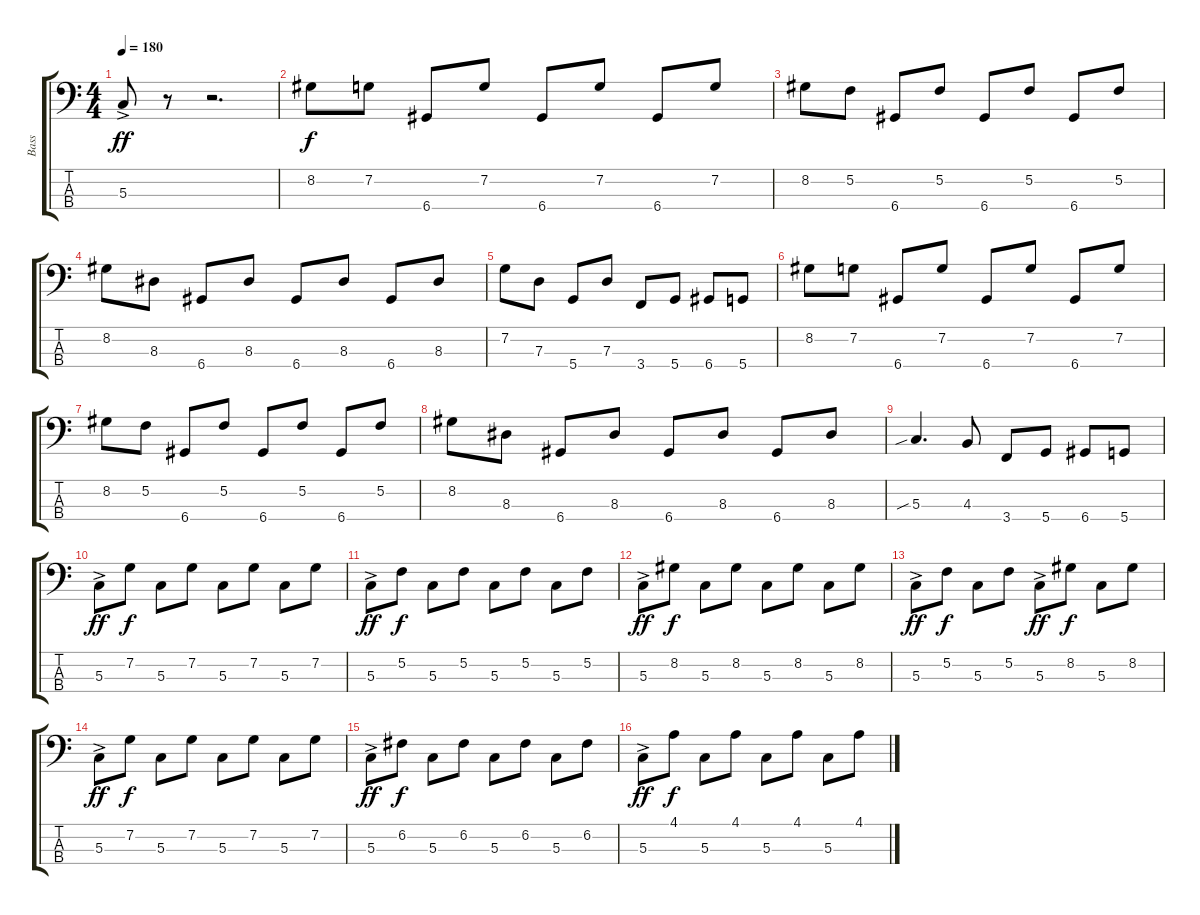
\track ("Bass" "Bass") {instrument electricbassfinger}
\staff {score tabs}
\tuning (F2 C2 G1 D1) {hide}
\ts (4 4)
\tempo 180
\clef f4
\ks c
5.3{ac}.8{dy ff} r.8 r.2{d} |
8.2.8{dy f} 7.2.8 6.4.8 7.2.8 6.4.8 7.2.8 6.4.8 7.2.8 |
8.2.8 5.2.8 6.4.8 5.2.8 6.4.8 5.2.8 6.4.8 5.2.8 |
8.2.8 8.3.8 6.4.8 8.3.8 6.4.8 8.3.8 6.4.8 8.3.8 |
7.2.8 7.3.8 5.4.8 7.3.8 3.4.8 5.4.8 6.4.8 5.4.8 |
8.2.8 7.2.8 6.4.8 7.2.8 6.4.8 7.2.8 6.4.8 7.2.8 |
8.2.8 5.2.8 6.4.8 5.2.8 6.4.8 5.2.8 6.4.8 5.2.8 |
8.2.8 8.3.8 6.4.8 8.3.8 6.4.8 8.3.8 6.4.8 8.3.8 |
5.3{sib}.4{d} 4.3.8 3.4.8 5.4.8 6.4.8 5.4.8 |
5.3{ac}.8{dy ff} 7.2.8{dy f} 5.3.8 7.2.8 5.3.8 7.2.8 5.3.8 7.2.8 |
5.3{ac}.8{dy ff} 5.2.8{dy f} 5.3.8 5.2.8 5.3.8 5.2.8 5.3.8 5.2.8 |
5.3{ac}.8{dy ff} 8.2.8{dy f} 5.3.8 8.2.8 5.3.8 8.2.8 5.3.8 8.2.8 |
5.3{ac}.8{dy ff} 5.2.8{dy f} 5.3.8 5.2.8 5.3{ac}.8{dy ff} 8.2.8{dy f} 5.3.8 8.2.8 |
5.3{ac}.8{dy ff} 7.2.8{dy f} 5.3.8 7.2.8 5.3.8 7.2.8 5.3.8 7.2.8 |
5.3{ac}.8{dy ff} 6.2.8{dy f} 5.3.8 6.2.8 5.3.8 6.2.8 5.3.8 6.2.8 |
5.3{ac}.8{dy ff} 4.1.8{dy f} 5.3.8 4.1.8 5.3.8 4.1.8 5.3.8 4.1.8
